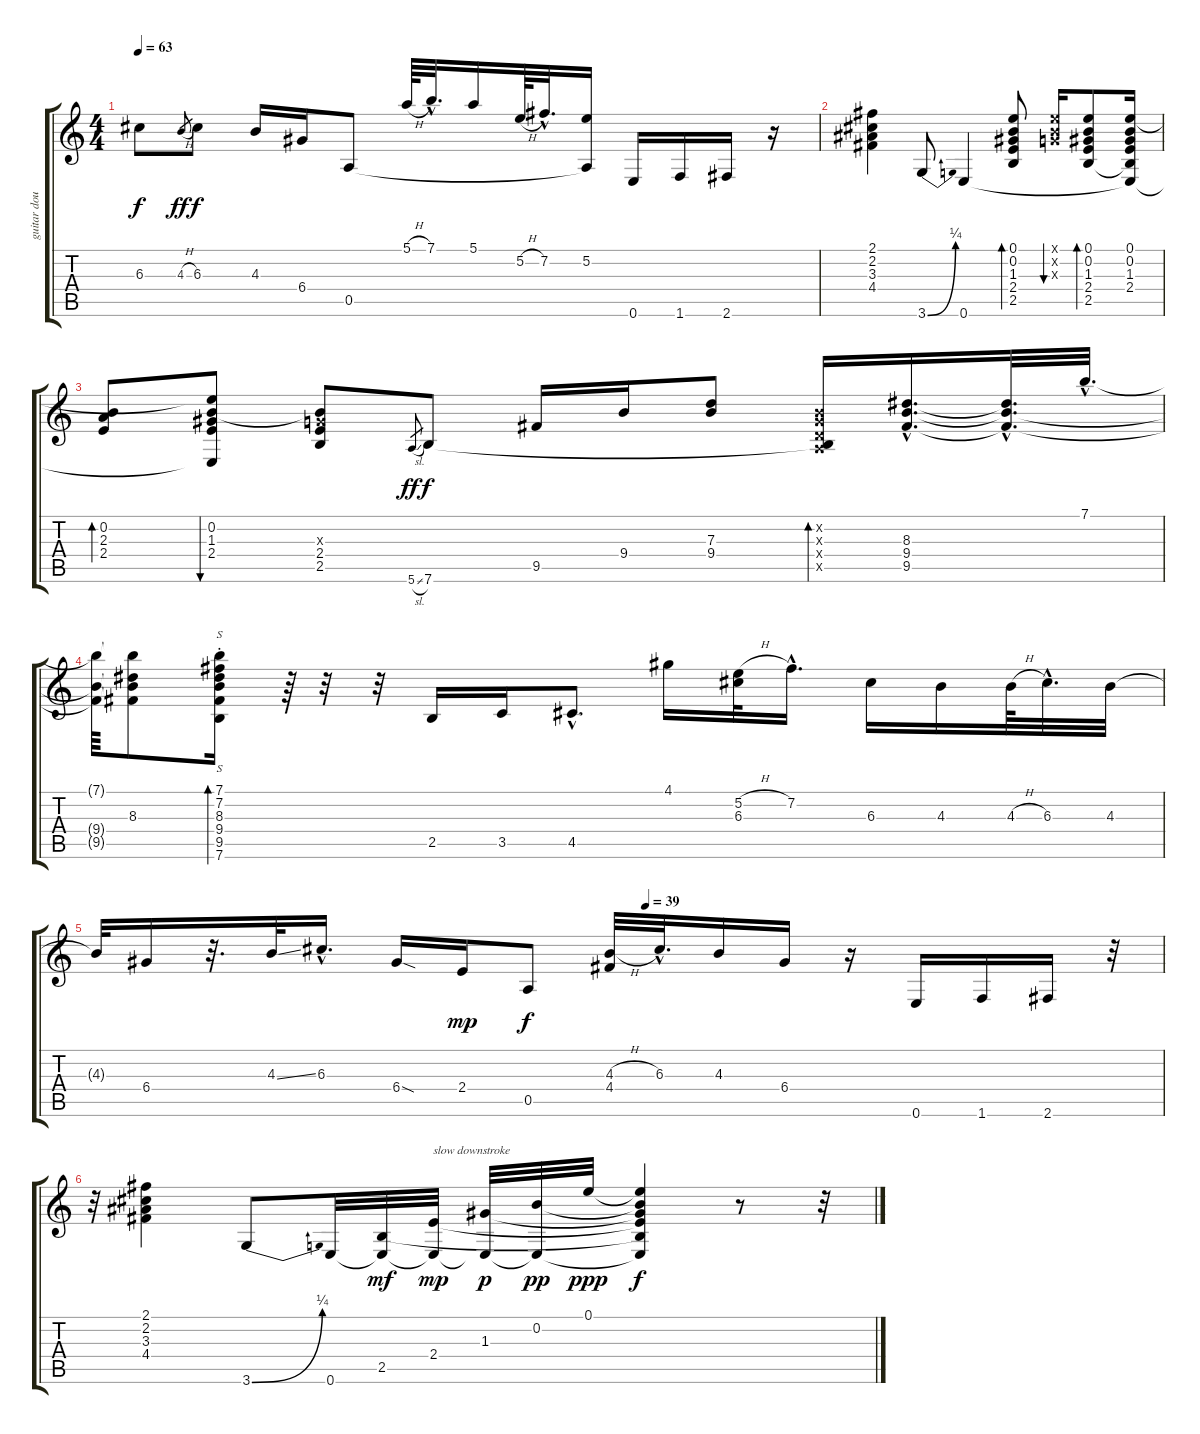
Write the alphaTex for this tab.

\track ("guitar double" "guitar dou") {instrument electricguitarjazz}
\staff {score tabs}
\tuning (E4 B3 G3 D3 A2 E2) {hide}
\ts (4 4)
\tempo 63
\clef g2
\ks c
6.3.8{dy f} 4.3{h}.8{gr dy ff} 6.3.8{dy f} 4.3.16 6.4.16 0.5.8 5.1{h}.64 7.1{hac}.32{d} 5.1.16 5.2{h}.64 7.2{hac}.32{d} (5.2 0.5{t}).16 0.6.16 1.6.16 2.6.16 r.16 |
(2.1 2.2 3.3 4.4).4 3.6{be (bend 0 0 60 1)}.8 0.6.4 (0.1 0.2 1.3 2.4 2.5).8{bd 120} (0.1{x} 0.2{x} 0.3{x}).16{bu 30} (0.1 0.2 1.3 2.4 2.5).8{bd 30} (0.1 0.2 1.3 2.4 2.5{t} 0.6{t}).16 |
(0.2 2.3 2.4).8{bd 30} (0.1{t} 0.2 1.3 2.4 0.6{t}).8{bu 30} (0.2{t} 0.3{x} 2.4 2.5).8 5.6{sl}.8{gr dy ff} 7.6.8{dy f} 9.5.16 9.4.16 (7.3 9.4).8 (0.2{x} 0.3{x} 0.4{x} 0.5{x} 7.6{t}).16{bd 30} (8.3{hac} 9.4{hac} 9.5{hac}).16{d} (8.3{hac t} 9.4{hac t} 9.5{hac t}).32{d} 7.1{hac}.32{d} |
(7.1{t} 9.4{t} 9.5{t}).64 (7.1{t} 8.3 9.4{t} 9.5{t}).8 (7.1{st} 7.2 8.3 9.4 9.5 7.6).16{s bd 30} r.64 r.32 r.32 2.5.16 3.5.16 4.5{hac}.8{d} 4.1.16 (5.2{h} 6.3).32 7.2{hac}.16{d} 6.3.16 4.3.16 4.3{h}.64 6.3{hac}.32{d} 4.3.32 |
\tempo (39 0.515625)
4.3{t}.32 6.4.16 r.32{d} 4.3{ss}.32 6.3{hac}.16{d} 6.4{sod}.16 2.4.16{dy mp} 0.5.8{dy f} (4.3{h} 4.4).32 6.3{hac}.32{d} 4.3.16 6.4.16 r.16 0.6.16 1.6.16 2.6.16 r.32 |
r.32 (2.1 2.2 3.3 4.4).4 3.6{be (bend 0 0 60 1)}.8 0.6.32 (2.5 0.6{t}).32{dy mf} (2.4 0.6{t}).32{txt "slow downstroke" dy mp} (1.3 0.6{t}).32{dy p} (0.2 0.6{t}).32{dy pp} 0.1.32{dy ppp} (0.1{t} 0.2{t} 1.3{t} 2.4{t} 2.5{t} 0.6{t}).4{dy f} r.8 r.32
